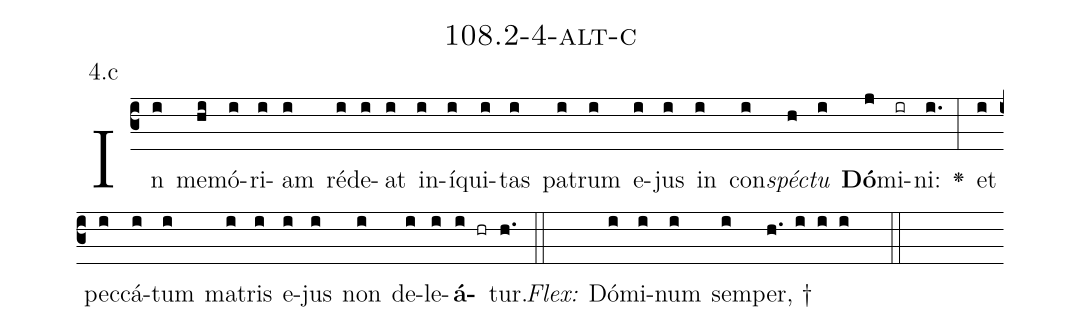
name: 108.2-4-alt-c;
annotation: 4.c;
%%
(c3)In(i) me(hi)mó(i)ri(i)am(i) réd(i)e(i)at(i) in(i)í(i)qui(i)tas(i) pa(i)trum(i) e(i)jus(i) in(i) con(i)<i>spéc</i>(h)<i>tu</i>(i) <b>Dó</b>(j)mi(ir)ni:(i.) <v>\greheightstar</v>(:) et(i) pec(i)cá(i)tum(i) ma(i)tris(i) e(i)jus(i) non(i) de(i)le(i)<b>á</b>(i hr)tur.(h.) (::)
<i>Flex:</i>()  Dó(i)mi(i)num(i) sem(i)per, †(h. i i i  ::)

%E(i) u(i) o(i) u(i) a(i) e.(h.) (::)
